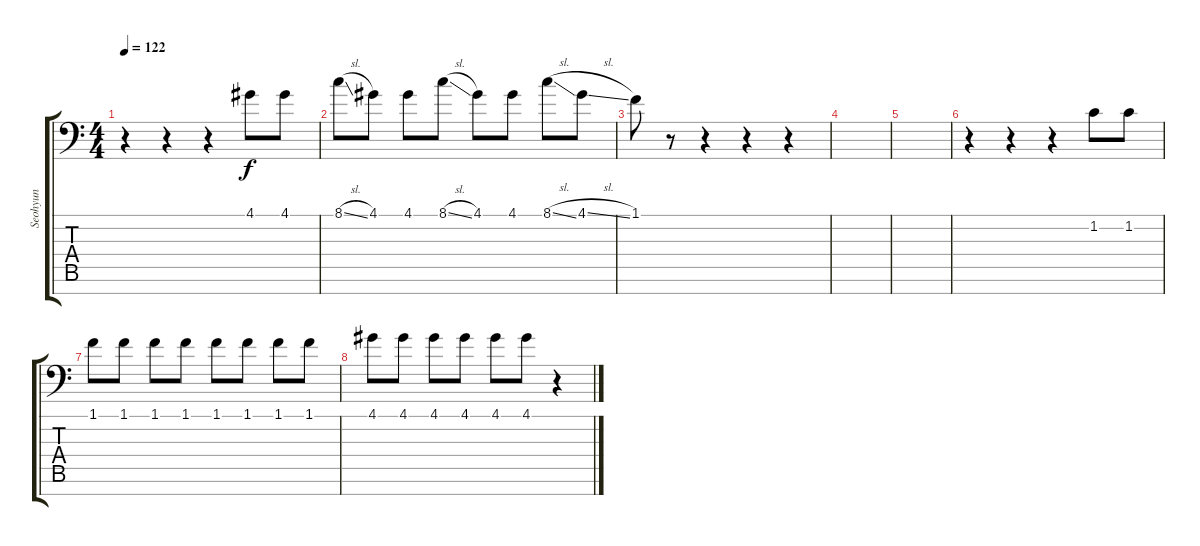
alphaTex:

\track ("Seohyun" "Seohyun") {instrument piccolo}
\staff {score tabs}
\tuning (E4 B3 G3 D3 A2 E2 C-1) {hide}
\ts (4 4)
\tempo 122
\clef f4
\ks c
r.4{dy f} r.4 r.4 4.1.8{volume 16} 4.1.8 |
8.1{sl}.8 4.1.8 4.1.8 8.1{sl}.8 4.1.8 4.1.8 8.1{sl}.8 4.1{sl}.8 |
1.1.8 r.8 r.4 r.4 r.4 |
|
|
r.4 r.4 r.4 1.2.8{volume 9} 1.2.8 |
1.1.8 1.1.8 1.1.8 1.1.8 1.1.8 1.1.8 1.1.8 1.1.8 |
4.1.8 4.1.8 4.1.8 4.1.8 4.1.8 4.1.8 r.4
